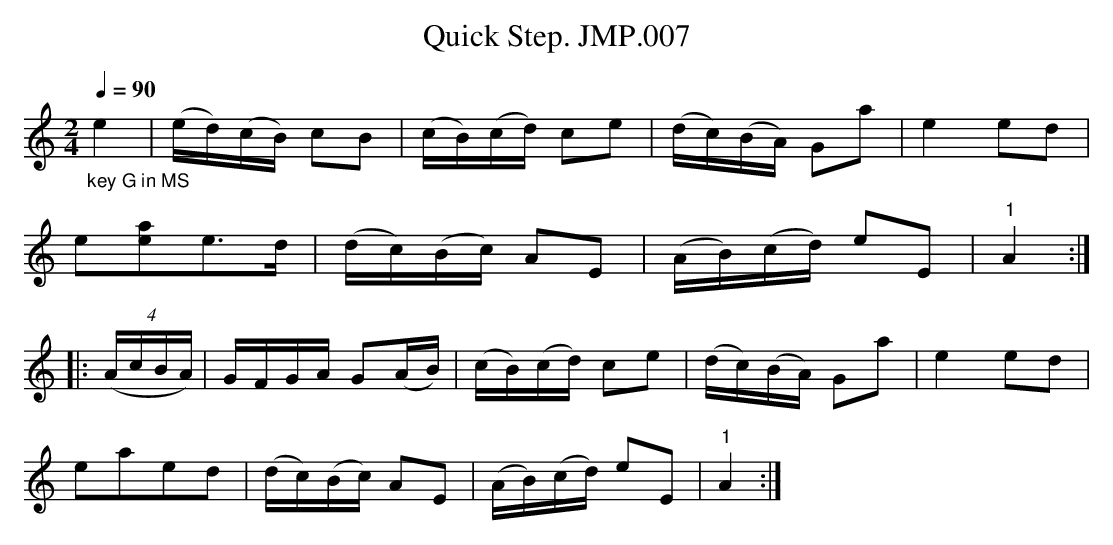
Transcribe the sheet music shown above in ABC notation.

X:1
T:Quick Step. JMP.007
M:2/4
L:1/16
Q:1/4=90
K:A minor
"_key G in MS"e4 | (ed)(cB) c2B2 | (cB)(cd) c2e2 | (dc)(BA) G2a2 |\
e4 e2d2 |
e2[e2a2]e3d | (dc)(Bc) A2E2 | (AB)(cd) e2E2 | "1"A4 :|
|:(4(AcBA)| GFGA G2(AB) |  (cB)(cd) c2e2 | (dc)(BA) G2a2 |\
e4 e2d2 |
e2a2e2d2 | (dc)(Bc) A2E2 | (AB)(cd) e2E2 | "1"A4 :|
